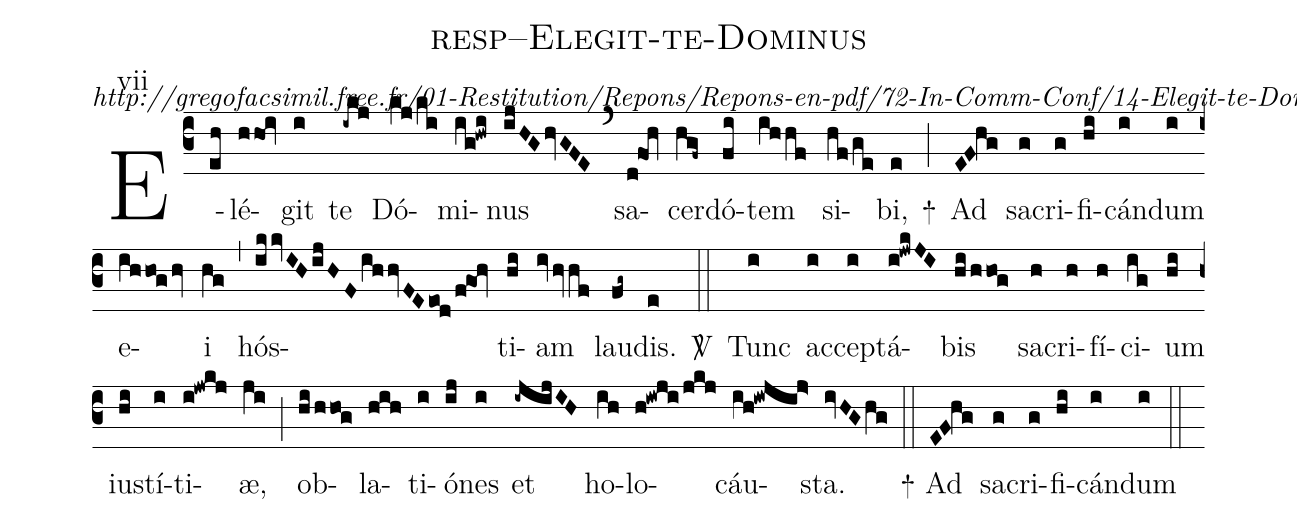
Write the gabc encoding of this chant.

name: resp--Elegit-te-Dominus ;
commentary: http://gregofacsimil.free.fr/01-Restitution/Repons/Repons-en-pdf/72-In-Comm-Conf/14-Elegit-te-Dominus.pdf;
annotation: vii ;
%%
(c3) E(eh)lé(hhOi)git(i) te(-ikj) Dó(kj/ki)mi(ig!hwi)nus(ijHGhvGFE) (`) sa(d!foh)cer(hgf~)dó(fi)tem(ihhf) si(hf/ge)bi,(e) +(;) Ad(EF!hg) sa(g)cri(g)fi(hi)cán(i)dum(i) e(ihhog/hv)i(hg) (,) hós(ikkvIHijHFihhvFEeod/f!goh)ti(hi)am(ivhvhf) lau(fg~)dis.(e)
<sp>V/</sp>(::)
Tunc(i) ac(i)cep(i)tá(i!jwkJI)bis(hi/hhog) sa(h)cri(h)fí(h)ci(ig)um(hi) iu(hi)stí(i)ti(i!jwkj)æ,(ji) (;) ob(hi/hhog)la(hih)ti(i)ó(ij)nes(i) et(-ijijIH) ho(ih)lo(h!iwji/jkj)cáu(ih!iwjij>)sta.(ivHGhg) (::)+ Ad(EF!hg) sa(g)cri(g)fi(hi)cán(i)dum(i) (::)
